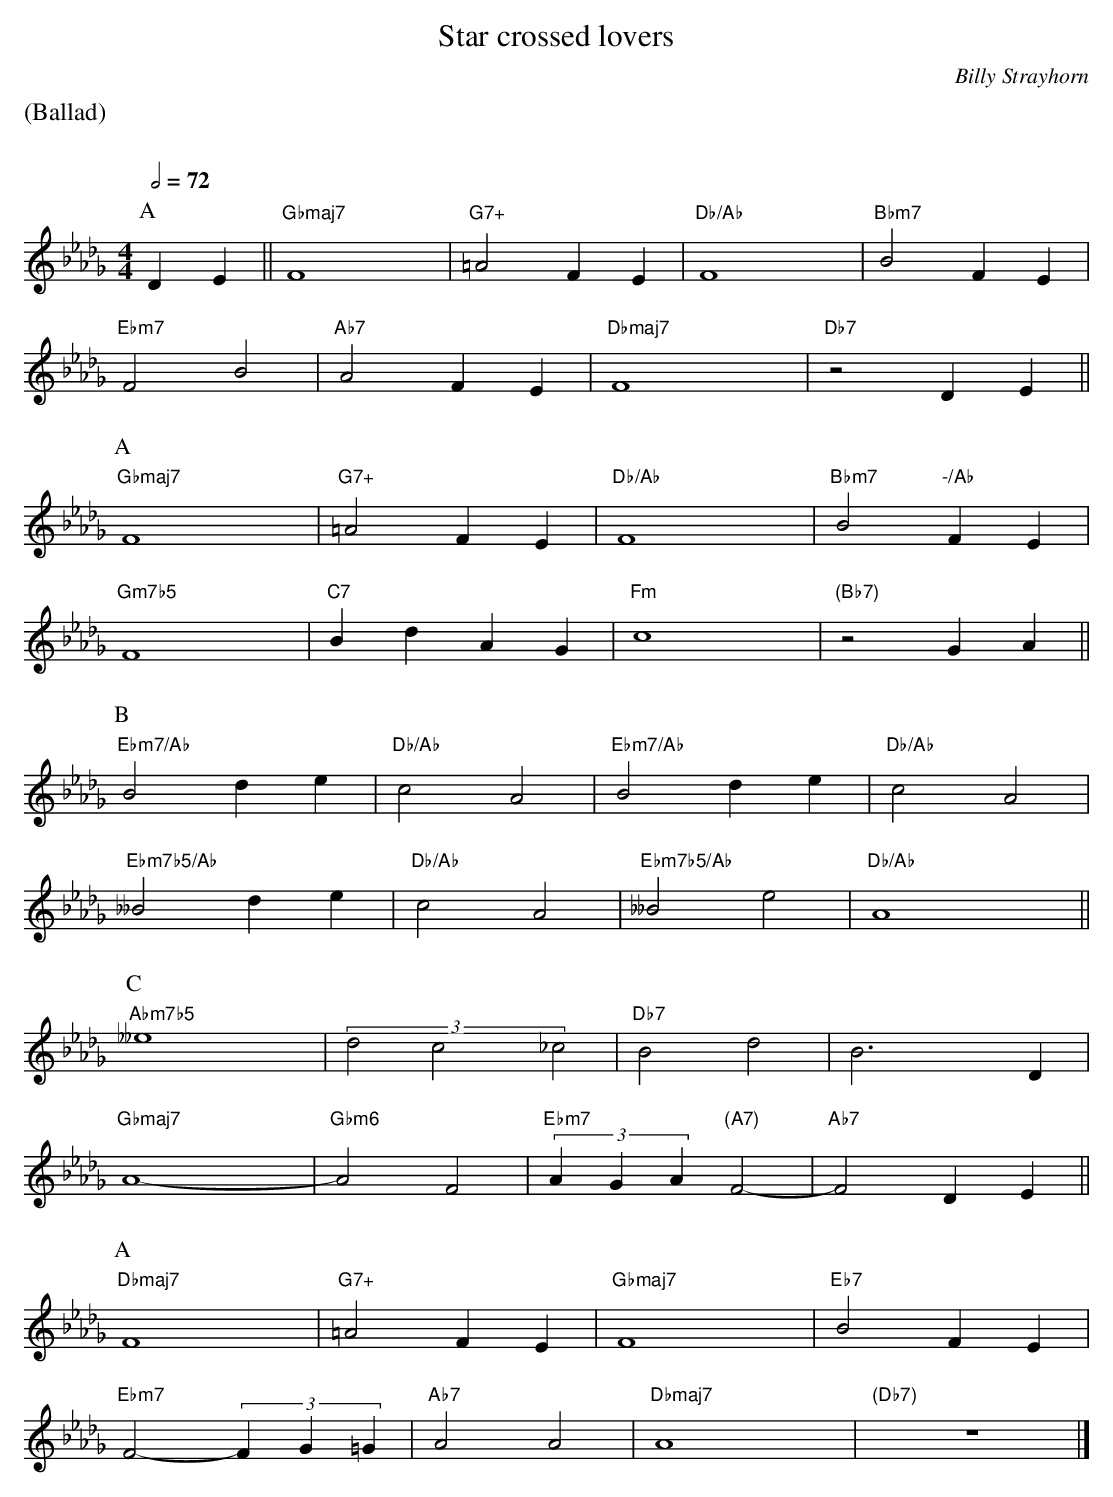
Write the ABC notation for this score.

X:1
T: Star crossed lovers
M:4/4
L:1/4
C:Billy Strayhorn
Q:1/2=72
%%staves (chords melody)
K:Db
%%text (Ballad)
%%vskip 20
P: A
V:chords
x2 ||"Gbmaj7"x2 x2 | "G7+"x2 x2 | "Db/Ab"x2 x2 | "Bbm7"x2 x2 |
"Ebm7"x2 x2 | "Ab7"x2 x2 | "Dbmaj7"x2 x2 | "Db7"x2 x2 ||
V:melody
DE || F4 | =A2FE | F4 | B2FE |
F2B2 | A2FE | F4 | z2DE ||
P: A
V:chords
"Gbmaj7"x2 x2 | "G7+"x2 x2 | "Db/Ab"x2 x2 | "Bbm7"x2 "-/Ab"x2 |
"Gm7b5"x2 x2 | "C7"x2 x2 | "Fm"x2 x2 | "(Bb7)"x2 x2 ||
V:melody
F4 | =A2FE | F4 | B2FE |
F4 | BdAG | c4 | z2GA ||
P: B
V:chords
"Ebm7/Ab"x2 x2 | "Db/Ab"x2 x2 | "Ebm7/Ab"x2 x2 | "Db/Ab"x2 x2 |
"Ebm7b5/Ab"x2 x2 | "Db/Ab"x2 x2 | "Ebm7b5/Ab"x2 x2 | "Db/Ab"x2 x2 ||
V:melody
B2de | c2A2 | B2de | c2A2 |
__B2de | c2A2 | __B2e2 | A4 ||
P: C
V:chords
"Abm7b5"x2 x2 | x2 x2 | "Db7"x2 x2 | x2 x2 |
"Gbmaj7"x2 x2 | "Gbm6"x2 x2 | "Ebm7"x2 "(A7)"x2 | "Ab7"x2 x2 ||
V:melody
__e4 | (3d2c2_c2 | B2d2 | B3D |
A4- | A2F2 | (3AGAF2- | F2DE ||
P: A
V:chords
"Dbmaj7"x2 x2 | "G7+"x2 x2 | "Gbmaj7"x2 x2 | "Eb7"x2 x2 |
"Ebm7"x2 x2 | "Ab7"x2 x2 | "Dbmaj7"x2 x2 | "(Db7)"x2 x2 |]
V:melody
F4 | =A2FE | F4 | B2FE |
F2- (3FG=G | A2A2 | A4 | z4 |]
